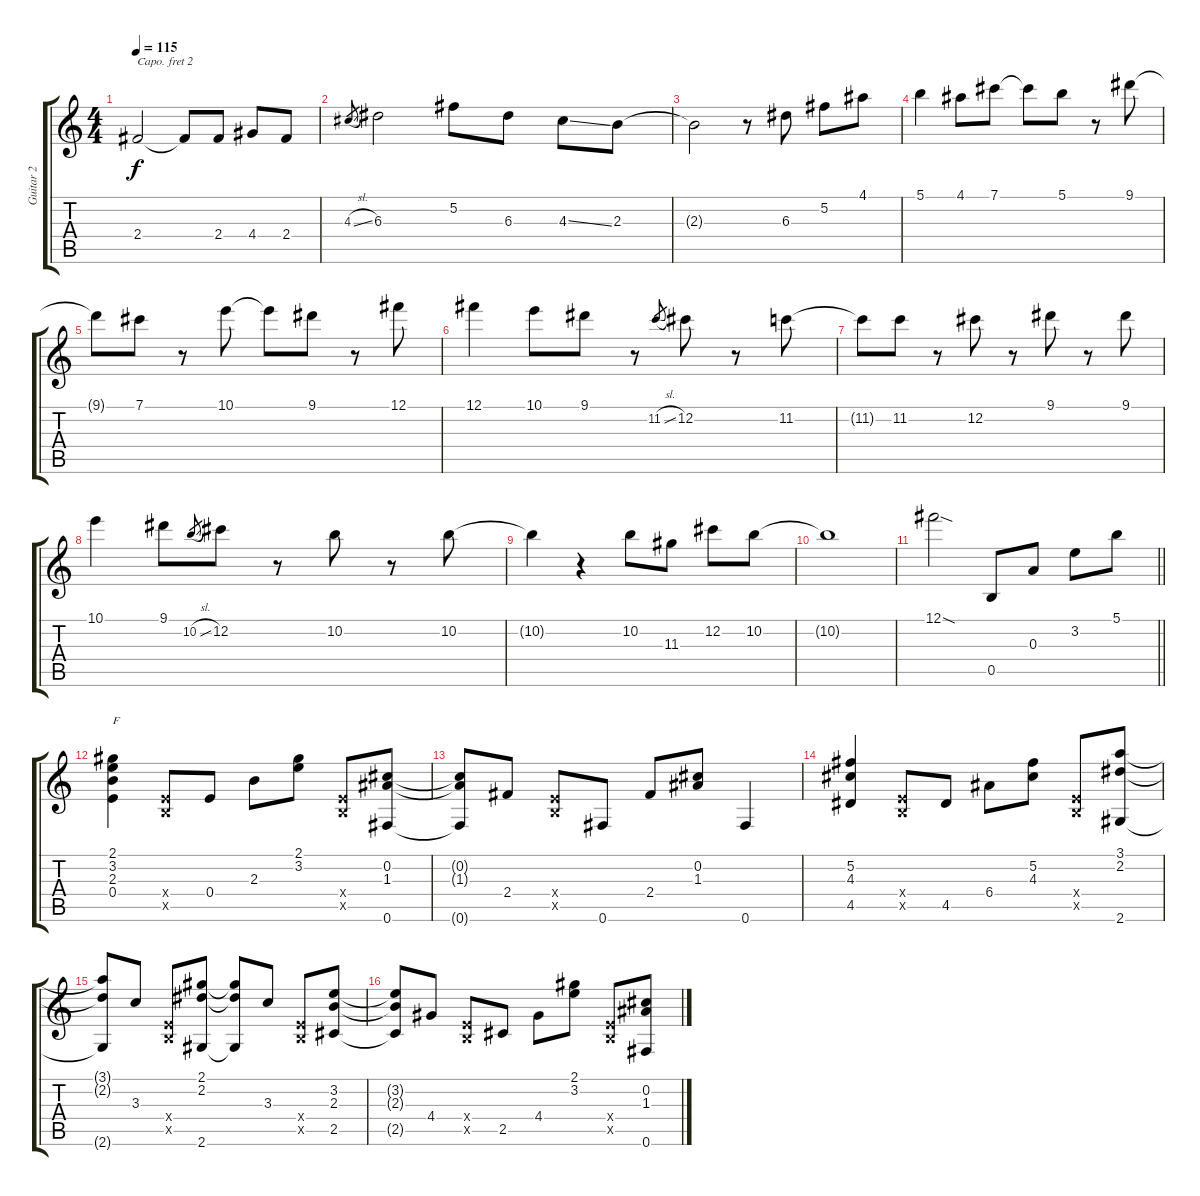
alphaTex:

\track ("Guitar 2" "Guitar 2") {instrument acousticguitarnylon}
\staff {score tabs}
\capo 2
\tuning (E4 B3 G3 D3 A2 E2) {hide}
\ts (4 4)
\tempo 115
\clef g2
\ks c
2.4{t}.2{dy f} 2.4{t}.8 2.4.8 4.4.8 2.4.8 |
4.3{sl}.8{gr} 6.3.2 5.2.8 6.3.8 4.3{ss}.8 2.3.8 |
2.3{t}.2 r.8 6.3.8 5.2.8 4.1.8 |
5.1.4 4.1.8 7.1.8 7.1{t}.8 5.1.8 r.8 9.1.8 |
9.1{t}.8 7.1.8 r.8 10.1.8 10.1{t}.8 9.1.8 r.8 12.1.8 |
12.1.4 10.1.8 9.1.8 r.8 11.2{sl}.8{gr} 12.2.8 r.8 11.2.8 |
11.2{t}.8 11.2.8 r.8 12.2.8 r.8 9.1.8 r.8 9.1.8 |
10.1.4 9.1.8 10.2{sl}.8{gr} 12.2.8 r.8 10.2.8 r.8 10.2.8 |
10.2{t}.4 r.4 10.2.8 11.3.8 12.2.8 10.2.8 |
10.2{t}.1 |
\barLineRight lightlight
12.1{sod}.2 0.5.8 0.3.8 3.2.8 5.1.8 |
(2.1 3.2 2.3 0.4).4{txt "F" instrument acousticguitarnylon} (0.4{x} 0.5{x}).8 0.4.8 2.3.8 (2.1 3.2).8 (0.4{x} 0.5{x}).8 (0.2 1.3 0.6).8 |
(0.2{t} 1.3{t} 0.6{t}).8 2.4.8 (0.4{x} 0.5{x}).8 0.6.8 2.4.8 (0.2 1.3).8 0.6.4 |
(5.2 4.3 4.5).4 (0.4{x} 0.5{x}).8 4.5.8 6.4.8 (5.2 4.3).8 (0.4{x} 0.5{x}).8 (3.1 2.2 2.6).8 |
(3.1{t} 2.2{t} 2.6{t}).8 3.3.8 (0.4{x} 0.5{x}).8 (2.1 2.2 2.6).8 (2.1{t} 2.2{t} 2.6{t}).8 3.3.8 (0.4{x} 0.5{x}).8 (3.2 2.3 2.5).8 |
(3.2{t} 2.3{t} 2.5{t}).8 4.4.8 (0.4{x} 0.5{x}).8 2.5.8 4.4.8 (2.1 3.2).8 (0.4{x} 0.5{x}).8 (0.2 1.3 0.6).8
